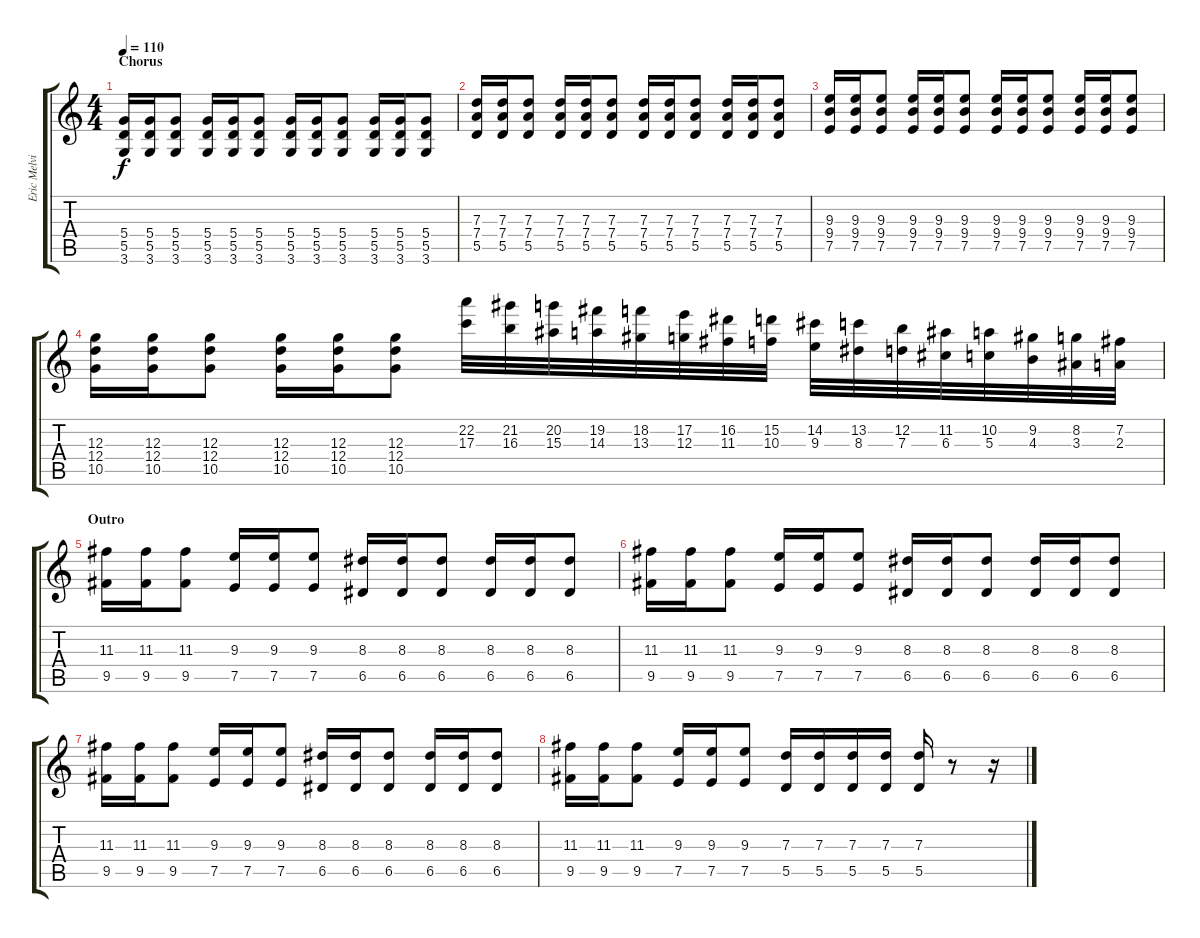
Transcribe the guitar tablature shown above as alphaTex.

\track ("Eric Melvin" "Eric Melvi") {instrument overdrivenguitar}
\staff {score tabs}
\tuning (E4 B3 G3 D3 A2 E2) {hide}
\ts (4 4)
\section ("" "Chorus")
\tempo 110
\clef g2
\ks c
(5.4 5.5 3.6).16{dy f} (5.4 5.5 3.6).16 (5.4 5.5 3.6).8 (5.4 5.5 3.6).16 (5.4 5.5 3.6).16 (5.4 5.5 3.6).8 (5.4 5.5 3.6).16 (5.4 5.5 3.6).16 (5.4 5.5 3.6).8 (5.4 5.5 3.6).16 (5.4 5.5 3.6).16 (5.4 5.5 3.6).8 |
(7.3 7.4 5.5).16 (7.3 7.4 5.5).16 (7.3 7.4 5.5).8 (7.3 7.4 5.5).16 (7.3 7.4 5.5).16 (7.3 7.4 5.5).8 (7.3 7.4 5.5).16 (7.3 7.4 5.5).16 (7.3 7.4 5.5).8 (7.3 7.4 5.5).16 (7.3 7.4 5.5).16 (7.3 7.4 5.5).8 |
(9.3 9.4 7.5).16 (9.3 9.4 7.5).16 (9.3 9.4 7.5).8 (9.3 9.4 7.5).16 (9.3 9.4 7.5).16 (9.3 9.4 7.5).8 (9.3 9.4 7.5).16 (9.3 9.4 7.5).16 (9.3 9.4 7.5).8 (9.3 9.4 7.5).16 (9.3 9.4 7.5).16 (9.3 9.4 7.5).8 |
(12.3 12.4 10.5).16 (12.3 12.4 10.5).16 (12.3 12.4 10.5).8 (12.3 12.4 10.5).16 (12.3 12.4 10.5).16 (12.3 12.4 10.5).8 (22.2 17.3).32 (21.2 16.3).32 (20.2 15.3).32 (19.2 14.3).32 (18.2 13.3).32 (17.2 12.3).32 (16.2 11.3).32 (15.2 10.3).32 (14.2 9.3).32 (13.2 8.3).32 (12.2 7.3).32 (11.2 6.3).32 (10.2 5.3).32 (9.2 4.3).32 (8.2 3.3).32 (7.2 2.3).32 |
\section ("" "Outro")
(11.3 9.5).16 (11.3 9.5).16 (11.3 9.5).8 (9.3 7.5).16 (9.3 7.5).16 (9.3 7.5).8 (8.3 6.5).16 (8.3 6.5).16 (8.3 6.5).8 (8.3 6.5).16 (8.3 6.5).16 (8.3 6.5).8 |
(11.3 9.5).16 (11.3 9.5).16 (11.3 9.5).8 (9.3 7.5).16 (9.3 7.5).16 (9.3 7.5).8 (8.3 6.5).16 (8.3 6.5).16 (8.3 6.5).8 (8.3 6.5).16 (8.3 6.5).16 (8.3 6.5).8 |
(11.3 9.5).16 (11.3 9.5).16 (11.3 9.5).8 (9.3 7.5).16 (9.3 7.5).16 (9.3 7.5).8 (8.3 6.5).16 (8.3 6.5).16 (8.3 6.5).8 (8.3 6.5).16 (8.3 6.5).16 (8.3 6.5).8 |
(11.3 9.5).16 (11.3 9.5).16 (11.3 9.5).8 (9.3 7.5).16 (9.3 7.5).16 (9.3 7.5).8 (7.3 5.5).16 (7.3 5.5).16 (7.3 5.5).16 (7.3 5.5).16 (7.3 5.5).16 r.8 r.16
